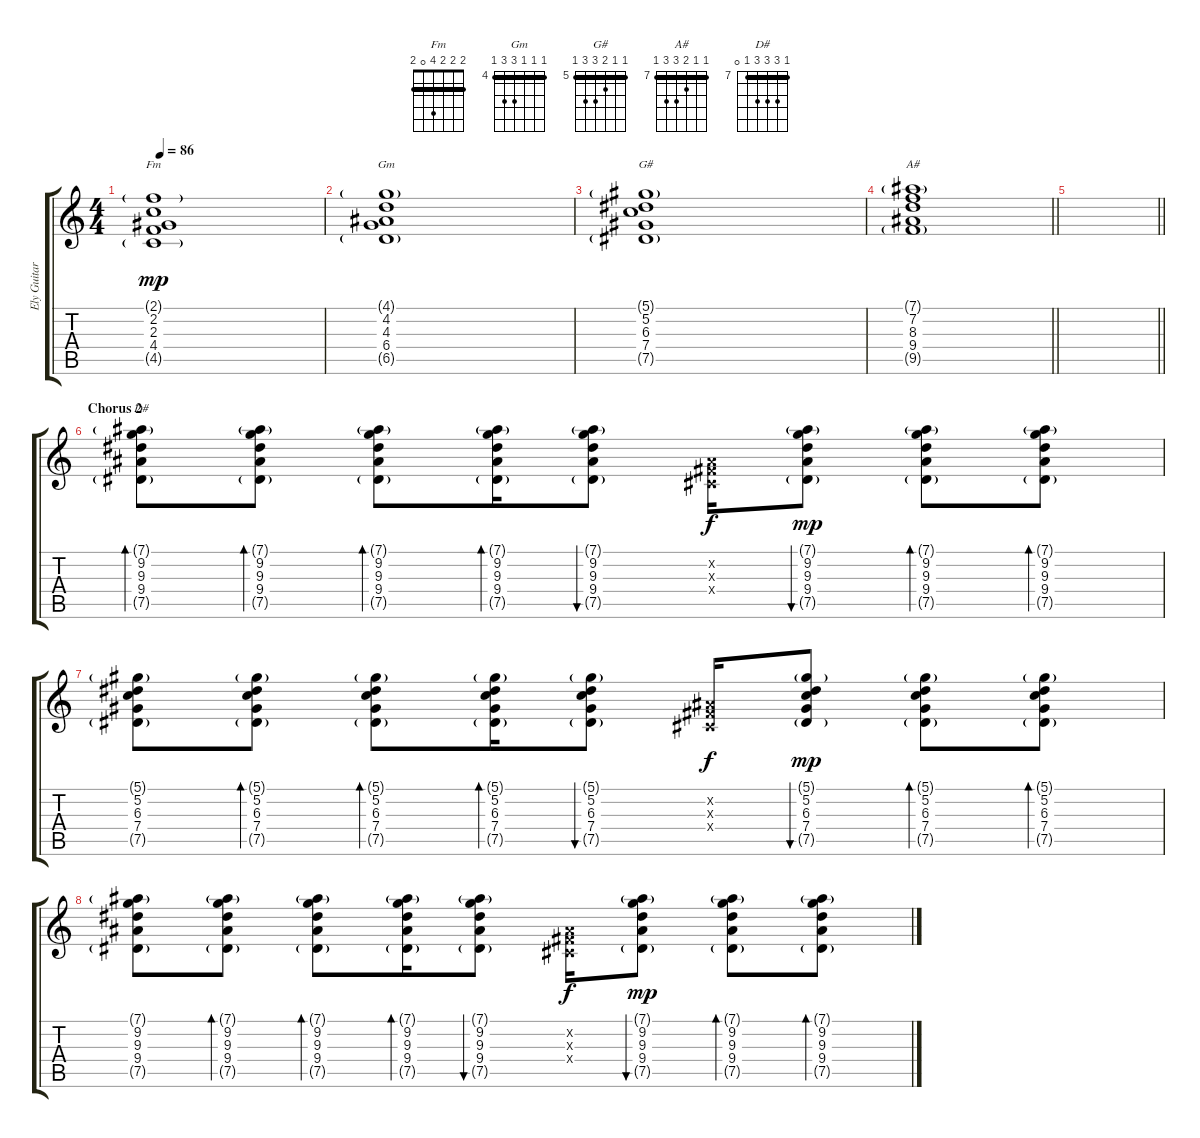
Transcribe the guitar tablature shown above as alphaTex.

\track ("Ely Guitar" "Ely Guitar") {instrument electricguitarclean}
\staff {score tabs}
\tuning (Eb4 Bb3 Gb3 Db3 Ab2 Eb2) {hide}
\chord ("Fm" 2 2 2 4 0 2) {barre 2}
\chord ("Gm" 4 4 4 6 6 4) {firstfret 4 barre 4}
\chord ("G#" 5 5 6 7 7 5) {firstfret 5 barre 5}
\chord ("A#" 7 7 8 9 9 7) {firstfret 7 barre 7}
\chord ("D#" 7 9 9 9 7 0) {firstfret 7 barre 7}
\ts (4 4)
\tempo 86
\clef g2
\ks c
(2.1{g} 2.2 2.3 4.4 4.5{g}).1{ch "Fm" dy mp} |
(4.1{g} 4.2 4.3 6.4 6.5{g}).1{ch "Gm"} |
(5.1{g} 5.2 6.3 7.4 7.5{g}).1{ch "G#"} |
\barLineRight lightlight
(7.1{g} 7.2 8.3 9.4 9.5{g}).1{ch "A#"} |
\barLineRight lightlight
|
\section ("" "Chorus 2")
(7.1{g} 9.2 9.3 9.4 7.5{g}).8{bd 60 ch "D#"} (7.1{g} 9.2 9.3 9.4 7.5{g}).8{bd 60} (7.1{g} 9.2 9.3 9.4 7.5{g}).8{bd 60} (7.1{g} 9.2 9.3 9.4 7.5{g}).16{bd 60} (7.1{g} 9.2 9.3 9.4 7.5{g}).8{bu 60} (0.2{x} 0.3{x} 0.4{x}).16{dy f} (7.1{g} 9.2 9.3 9.4 7.5{g}).8{bu 60 dy mp} (7.1{g} 9.2 9.3 9.4 7.5{g}).8{bd 60} (7.1{g} 9.2 9.3 9.4 7.5{g}).8{bd 60} |
(5.1{g} 5.2 6.3 7.4 7.5{g}).8 (5.1{g} 5.2 6.3 7.4 7.5{g}).8{bd 60} (5.1{g} 5.2 6.3 7.4 7.5{g}).8{bd 60} (5.1{g} 5.2 6.3 7.4 7.5{g}).16{bd 60} (5.1{g} 5.2 6.3 7.4 7.5{g}).8{bu 60} (0.2{x} 0.3{x} 0.4{x}).16{dy f} (5.1{g} 5.2 6.3 7.4 7.5{g}).8{bu 60 dy mp} (5.1{g} 5.2 6.3 7.4 7.5{g}).8{bd 60} (5.1{g} 5.2 6.3 7.4 7.5{g}).8{bd 60} |
(7.1{g} 9.2 9.3 9.4 7.5{g}).8 (7.1{g} 9.2 9.3 9.4 7.5{g}).8{bd 60} (7.1{g} 9.2 9.3 9.4 7.5{g}).8{bd 60} (7.1{g} 9.2 9.3 9.4 7.5{g}).16{bd 60} (7.1{g} 9.2 9.3 9.4 7.5{g}).8{bu 60} (0.2{x} 0.3{x} 0.4{x}).16{dy f} (7.1{g} 9.2 9.3 9.4 7.5{g}).8{bu 60 dy mp} (7.1{g} 9.2 9.3 9.4 7.5{g}).8{bd 60} (7.1{g} 9.2 9.3 9.4 7.5{g}).8{bd 60}
